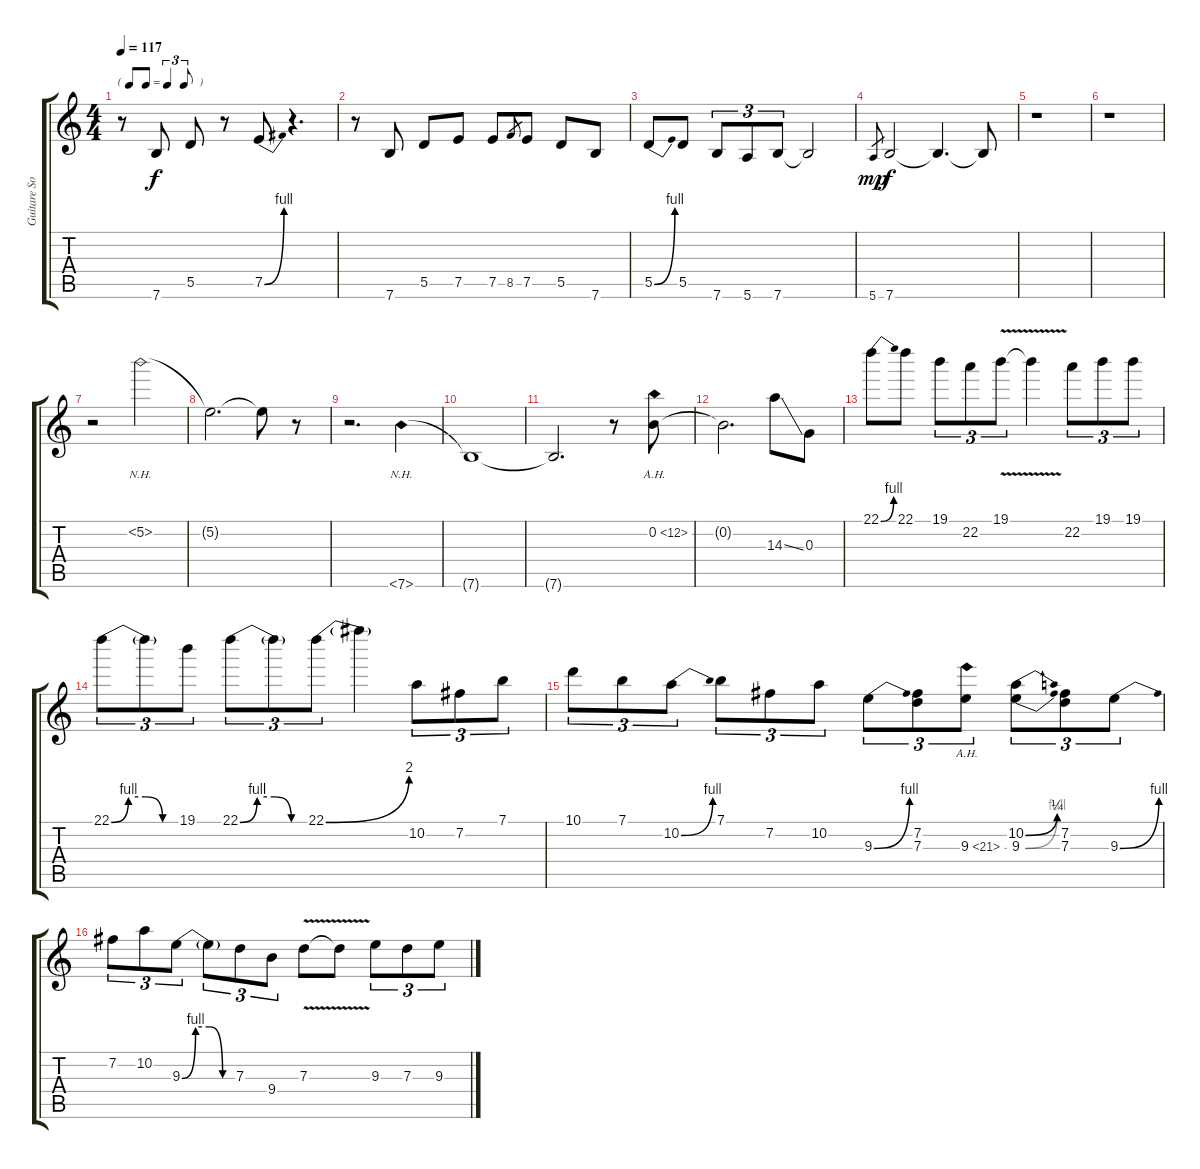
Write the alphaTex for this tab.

\track ("Guitare Solo" "Guitare So") {instrument distortionguitar}
\staff {score tabs}
\tuning (E4 B3 G3 D3 A2 E2) {hide}
\ts (4 4)
\tf triplet8th
\tempo 117
\clef g2
\ks c
r.8{dy f} 7.6.8 5.5.8 r.8 7.5{be (bend 0 0 60 4)}.8 r.4{d} |
r.8 7.6.8 5.5.8 7.5.8 7.5.8 8.5.8{gr} 7.5.8 5.5.8 7.6.8 |
5.5{be (bend 0 0 60 4)}.8 5.5.8 7.6.8{tu (3 2)} 5.6.8{tu (3 2)} 7.6.8{tu (3 2)} 7.6{t}.2 |
5.6.8{gr dy mp} 7.6.2{dy f} 7.6{t}.4{d} 7.6{t}.8 |
r.1 |
r.1 |
r.2 5.2{nh}.2 |
5.2{t}.2{d} 5.2{t}.8 r.8 |
r.2{d} 7.6{nh}.4 |
7.6{t}.1 |
7.6{t}.2{d} r.8 0.2{ah 12}.8 |
0.2{t}.2{d} 14.3{ss}.8 0.3.8 |
22.1{be (bend 0 0 60 4)}.8 22.1.8 19.1.8{tu (3 2)} 22.2.8{tu (3 2)} 19.1{v}.8{tu (3 2)} 19.1{t}.4 22.2.8{tu (3 2)} 19.1.8{tu (3 2)} 19.1.8{tu (3 2)} |
22.1{be (custom 0 0 15 4 30 4 45 0 60 0)}.8{tu (3 2)} 22.1{t}.8{tu (3 2)} 19.1.8{tu (3 2)} 22.1{be (custom 0 0 15 4 30 4 45 0 60 0)}.8{tu (3 2)} 22.1{t}.8{tu (3 2)} 22.1{be (bend 0 0 60 8)}.8{tu (3 2)} 22.1{t}.4 10.2.8{tu (3 2)} 7.2.8{tu (3 2)} 7.1.8{tu (3 2)} |
10.1.8{tu (3 2)} 7.1.8{tu (3 2)} 10.2{be (bend 0 0 60 4)}.8{tu (3 2)} 7.1.8{tu (3 2)} 7.2.8{tu (3 2)} 10.2.8{tu (3 2)} 9.3{be (bend 0 0 60 4)}.8{tu (3 2)} (7.2 7.3).8{tu (3 2)} 9.3{ah 12}.8{tu (3 2)} (10.2{be (bend 0 0 60 1)} 9.3{be (bend 0 0 60 4)}).8{tu (3 2)} (7.2 7.3).8{tu (3 2)} 9.3{be (bend 0 0 60 4)}.8{tu (3 2)} |
7.2.8{tu (3 2)} 10.2.8{tu (3 2)} 9.3{be (custom 0 0 15 4 30 4 45 0 60 0)}.8{tu (3 2)} 9.3{t}.8{tu (3 2)} 7.3.8{tu (3 2)} 9.4.8{tu (3 2)} 7.3{v}.8 7.3{t}.8 9.3.8{tu (3 2)} 7.3.8{tu (3 2)} 9.3.8{tu (3 2)}
